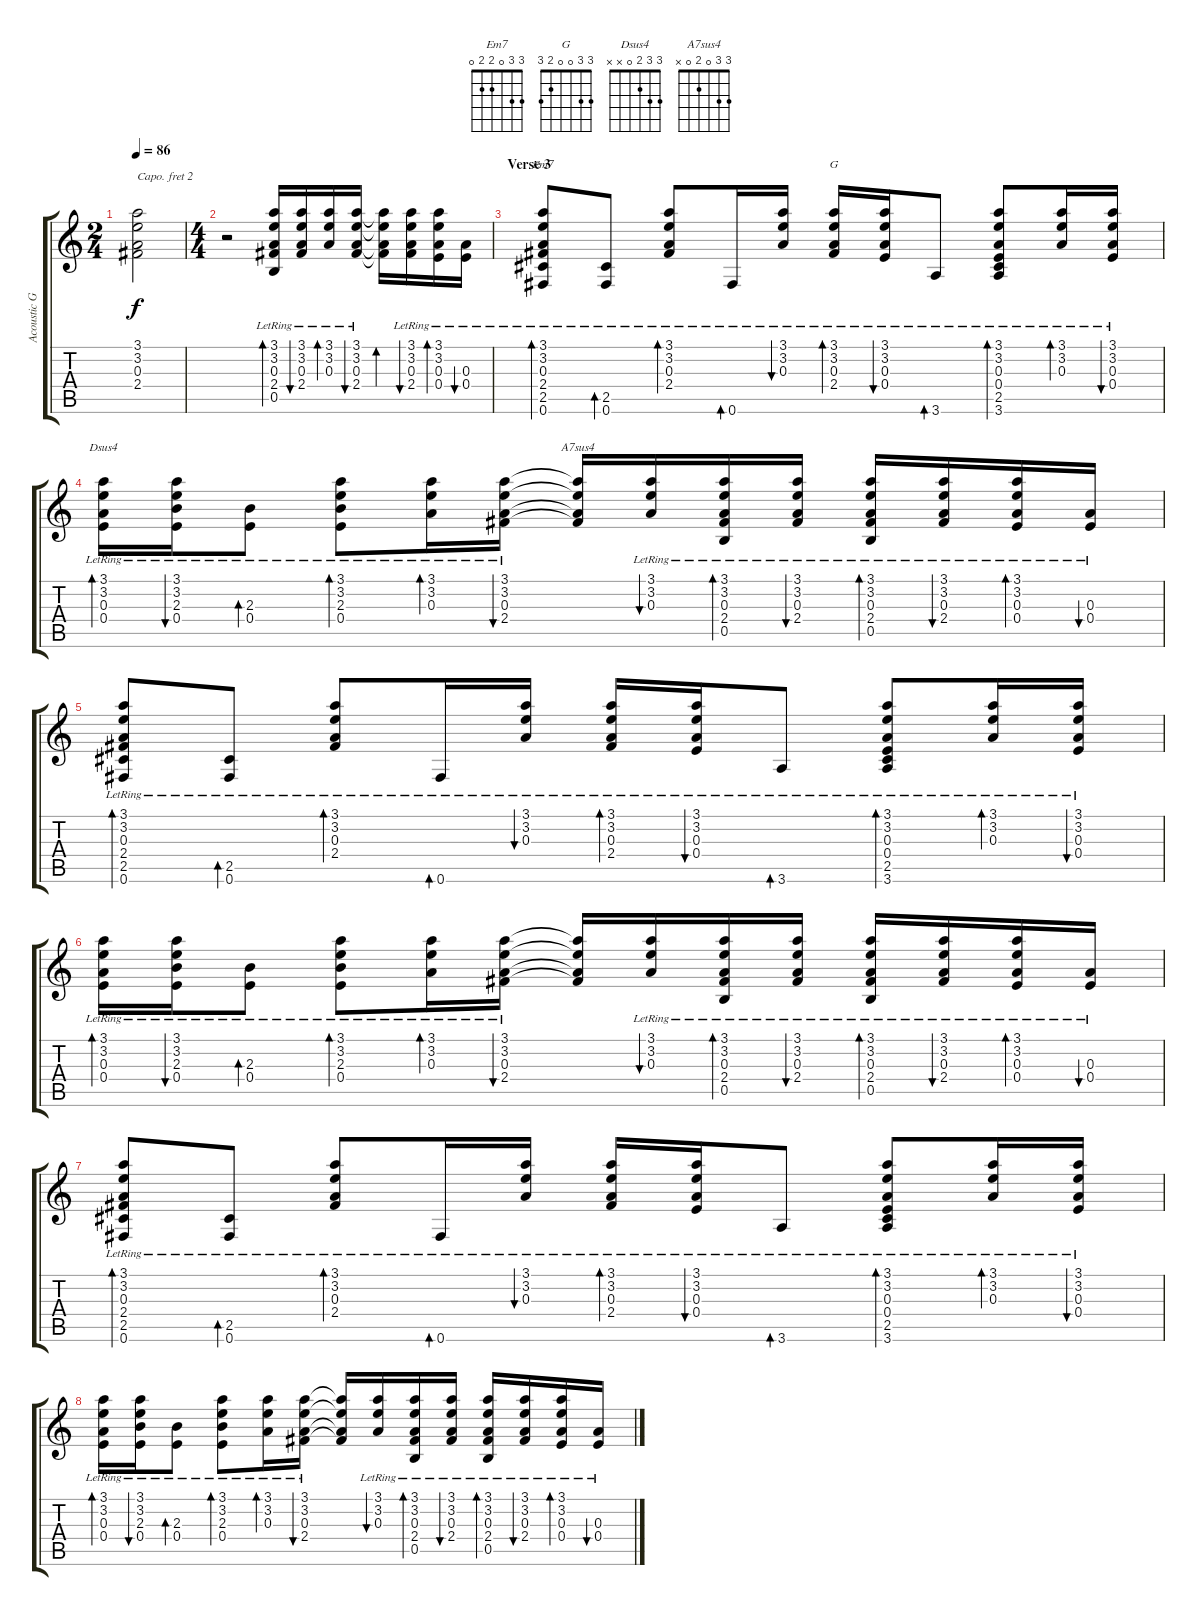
\track ("Acoustic Guitar 2" "Acoustic G") {instrument acousticguitarsteel}
\staff {score tabs}
\capo 2
\tuning (E4 B3 G3 D3 A2 E2) {hide}
\chord ("Em7" 3 3 0 2 2 0)
\chord ("G" 3 3 0 0 2 3)
\chord ("Dsus4" 3 3 2 0 x x)
\chord ("A7sus4" 3 3 0 2 0 x)
\ts (2 4)
\tempo 86
\clef g2
\ks c
(3.1{t} 3.2{t} 0.3{t} 2.4{t}).2{dy f} |
\ts (4 4)
r.2 (3.1{lr} 3.2{lr} 0.3{lr} 2.4{lr} 0.5{lr}).16{bd 30} (3.1{lr} 3.2{lr} 0.3{lr} 2.4{lr}).16{bu 30} (3.1{lr} 3.2{lr} 0.3{lr}).16{bd 30} (3.1{lr} 3.2{lr} 0.3{lr} 2.4{lr}).16{bu 30} (3.1{t} 3.2{t} 0.3{t} 2.4{t}).16{bd 30} (3.1{lr} 3.2{lr} 0.3{lr} 2.4{lr}).16{bu 30} (3.1{lr} 3.2{lr} 0.3{lr} 0.4{lr}).16{bd 30} (0.3{lr} 0.4).16{bu 30} |
\section ("" "Verse 3")
(3.1{lr} 3.2{lr} 0.3{lr} 2.4{lr} 2.5{lr} 0.6{lr}).8{bd 30 ch "Em7"} (2.5{lr} 0.6{lr}).8{bd 30} (3.1{lr} 3.2{lr} 0.3{lr} 2.4{lr}).8{bd 30} 0.6{lr}.16{bd 30} (3.1{lr} 3.2{lr} 0.3{lr}).16{bu 30} (3.1{lr} 3.2{lr} 0.3{lr} 2.4{lr}).16{bd 60 ch "G"} (3.1{lr} 3.2{lr} 0.3{lr} 0.4{lr}).16{bu 30} 3.6{lr}.8{bd 30} (3.1{lr} 3.2{lr} 0.3{lr} 0.4{lr} 2.5{lr} 3.6{lr}).8{bd 30} (3.1{lr} 3.2{lr} 0.3{lr}).16{bd 30} (3.1{lr} 3.2{lr} 0.3{lr} 0.4{lr}).16{bu 30} |
(3.1{lr} 3.2{lr} 0.3{lr} 0.4{lr}).16{bd 30 ch "Dsus4"} (3.1{lr} 3.2{lr} 2.3{lr} 0.4{lr}).16{bu 30} (2.3{lr} 0.4{lr}).8{bd 30} (3.1{lr} 3.2{lr} 2.3{lr} 0.4{lr}).8{bd 30} (3.1{lr} 3.2{lr} 0.3{lr}).16{bd 30} (3.1{lr} 3.2{lr} 0.3{lr} 2.4{lr}).16{bu 30} (3.1{t} 3.2{t} 0.3{t} 2.4{t}).16{ch "A7sus4"} (3.1{lr} 3.2{lr} 0.3{lr}).16{bu 30} (3.1{lr} 3.2{lr} 0.3{lr} 2.4{lr} 0.5{lr}).16{bd 30} (3.1{lr} 3.2{lr} 0.3{lr} 2.4{lr}).16{bu 30} (3.1{lr} 3.2{lr} 0.3{lr} 2.4{lr} 0.5{lr}).16{bd 30} (3.1{lr} 3.2{lr} 0.3{lr} 2.4{lr}).16{bu 30} (3.1{lr} 3.2{lr} 0.3{lr} 0.4{lr}).16{bd 30} (0.3{lr} 0.4{lr}).16{bu 30} |
(3.1{lr} 3.2{lr} 0.3{lr} 2.4{lr} 2.5{lr} 0.6{lr}).8{bd 30} (2.5{lr} 0.6{lr}).8{bd 30} (3.1{lr} 3.2{lr} 0.3{lr} 2.4{lr}).8{bd 30} 0.6{lr}.16{bd 30} (3.1{lr} 3.2{lr} 0.3{lr}).16{bu 30} (3.1{lr} 3.2{lr} 0.3{lr} 2.4{lr}).16{bd 60} (3.1{lr} 3.2{lr} 0.3{lr} 0.4{lr}).16{bu 30} 3.6{lr}.8{bd 30} (3.1{lr} 3.2{lr} 0.3{lr} 0.4{lr} 2.5{lr} 3.6{lr}).8{bd 30} (3.1{lr} 3.2{lr} 0.3{lr}).16{bd 30} (3.1{lr} 3.2{lr} 0.3{lr} 0.4{lr}).16{bu 30} |
(3.1{lr} 3.2{lr} 0.3{lr} 0.4{lr}).16{bd 30} (3.1{lr} 3.2{lr} 2.3{lr} 0.4{lr}).16{bu 30} (2.3{lr} 0.4{lr}).8{bd 30} (3.1{lr} 3.2{lr} 2.3{lr} 0.4{lr}).8{bd 30} (3.1{lr} 3.2{lr} 0.3{lr}).16{bd 30} (3.1{lr} 3.2{lr} 0.3{lr} 2.4{lr}).16{bu 30} (3.1{t} 3.2{t} 0.3{t} 2.4{t}).16 (3.1{lr} 3.2{lr} 0.3{lr}).16{bu 30} (3.1{lr} 3.2{lr} 0.3{lr} 2.4{lr} 0.5{lr}).16{bd 30} (3.1{lr} 3.2{lr} 0.3{lr} 2.4{lr}).16{bu 30} (3.1{lr} 3.2{lr} 0.3{lr} 2.4{lr} 0.5{lr}).16{bd 30} (3.1{lr} 3.2{lr} 0.3{lr} 2.4{lr}).16{bu 30} (3.1{lr} 3.2{lr} 0.3{lr} 0.4{lr}).16{bd 30} (0.3{lr} 0.4{lr}).16{bu 30} |
(3.1{lr} 3.2{lr} 0.3{lr} 2.4{lr} 2.5{lr} 0.6{lr}).8{bd 30} (2.5{lr} 0.6{lr}).8{bd 30} (3.1{lr} 3.2{lr} 0.3{lr} 2.4{lr}).8{bd 30} 0.6{lr}.16{bd 30} (3.1{lr} 3.2{lr} 0.3{lr}).16{bu 30} (3.1{lr} 3.2{lr} 0.3{lr} 2.4{lr}).16{bd 60} (3.1{lr} 3.2{lr} 0.3{lr} 0.4{lr}).16{bu 30} 3.6{lr}.8{bd 30} (3.1{lr} 3.2{lr} 0.3{lr} 0.4{lr} 2.5{lr} 3.6{lr}).8{bd 30} (3.1{lr} 3.2{lr} 0.3{lr}).16{bd 30} (3.1{lr} 3.2{lr} 0.3{lr} 0.4{lr}).16{bu 30} |
(3.1{lr} 3.2{lr} 0.3{lr} 0.4{lr}).16{bd 30} (3.1{lr} 3.2{lr} 2.3{lr} 0.4{lr}).16{bu 30} (2.3{lr} 0.4{lr}).8{bd 30} (3.1{lr} 3.2{lr} 2.3{lr} 0.4{lr}).8{bd 30} (3.1{lr} 3.2{lr} 0.3{lr}).16{bd 30} (3.1{lr} 3.2{lr} 0.3{lr} 2.4{lr}).16{bu 30} (3.1{t} 3.2{t} 0.3{t} 2.4{t}).16 (3.1{lr} 3.2{lr} 0.3{lr}).16{bu 30} (3.1{lr} 3.2{lr} 0.3{lr} 2.4{lr} 0.5{lr}).16{bd 30} (3.1{lr} 3.2{lr} 0.3{lr} 2.4{lr}).16{bu 30} (3.1{lr} 3.2{lr} 0.3{lr} 2.4{lr} 0.5{lr}).16{bd 30} (3.1{lr} 3.2{lr} 0.3{lr} 2.4{lr}).16{bu 30} (3.1{lr} 3.2{lr} 0.3{lr} 0.4{lr}).16{bd 30} (0.3{lr} 0.4{lr}).16{bu 30}
